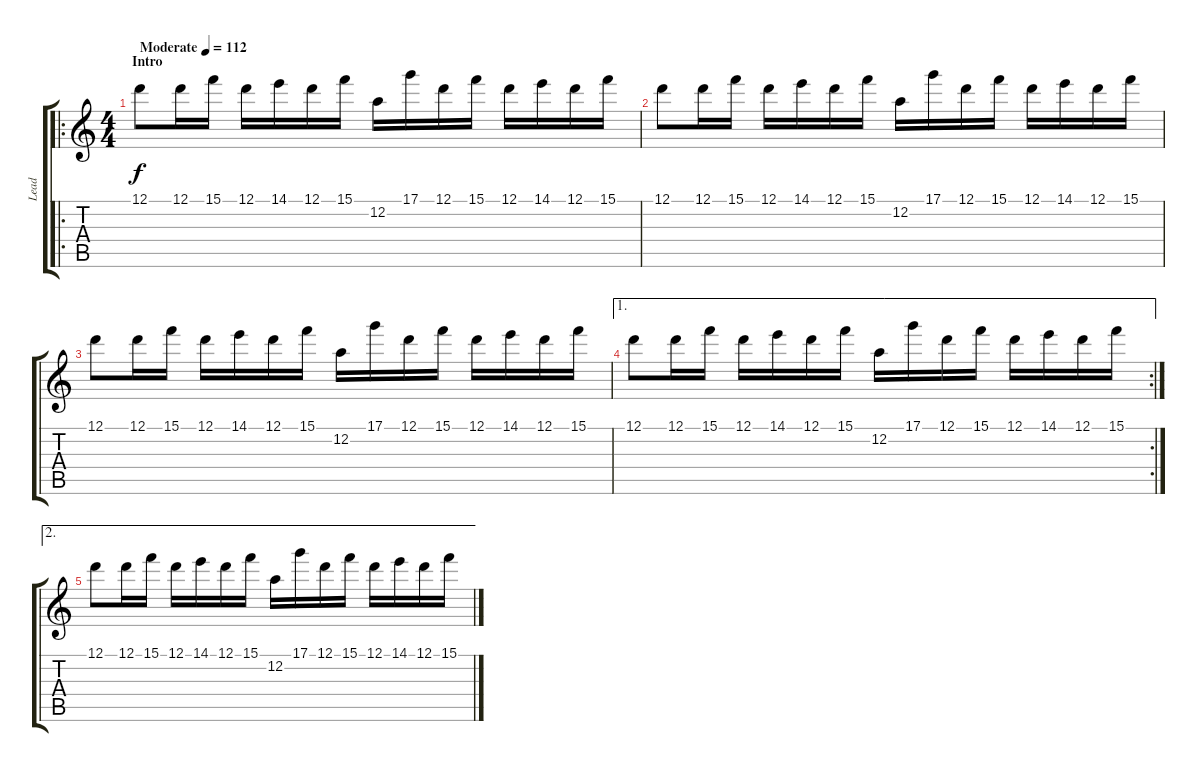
\track ("Lead" "Lead") {instrument overdrivenguitar}
\staff {score tabs}
\tuning (D4 A3 F3 C3 G2 D2) {hide}
\ro
\ts (4 4)
\section ("" "Intro")
\tempo (112 "Moderate")
\clef g2
\ks c
12.1.8{dy f instrument overdrivenguitar} 12.1.16 15.1.16 12.1.16 14.1.16 12.1.16 15.1.16 12.2.16 17.1.16 12.1.16 15.1.16 12.1.16 14.1.16 12.1.16 15.1.16 |
12.1.8 12.1.16 15.1.16 12.1.16 14.1.16 12.1.16 15.1.16 12.2.16 17.1.16 12.1.16 15.1.16 12.1.16 14.1.16 12.1.16 15.1.16 |
12.1.8 12.1.16 15.1.16 12.1.16 14.1.16 12.1.16 15.1.16 12.2.16 17.1.16 12.1.16 15.1.16 12.1.16 14.1.16 12.1.16 15.1.16 |
\ae 1
\rc 2
12.1.8 12.1.16 15.1.16 12.1.16 14.1.16 12.1.16 15.1.16 12.2.16 17.1.16 12.1.16 15.1.16 12.1.16 14.1.16 12.1.16 15.1.16 |
\ae 2
12.1.8 12.1.16 15.1.16 12.1.16 14.1.16 12.1.16 15.1.16 12.2.16 17.1.16 12.1.16 15.1.16 12.1.16 14.1.16 12.1.16 15.1.16
